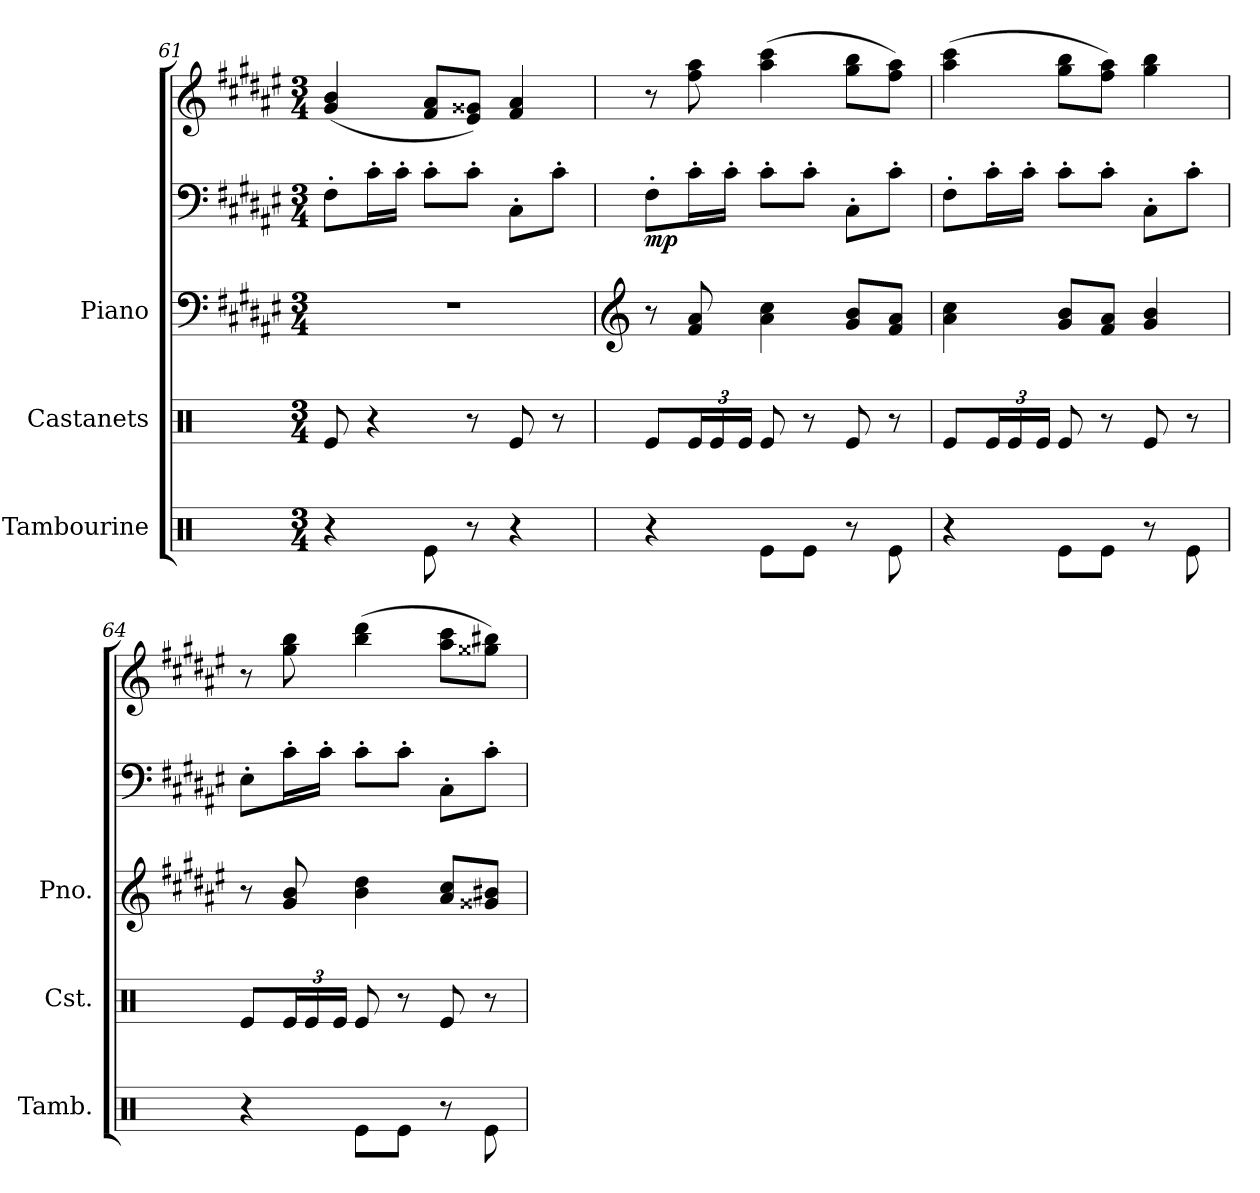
**kern	**kern	**kern	**kern	**kern	**dynam
*part3	*part2	*part1	*part1	*part1	*part1
*staff5	*staff4	*staff3	*staff2	*staff1	*staff1/2/3
*I"Tambourine	*I"Castanets	*I"Piano	*	*	*
*I'Tamb.	*I'Cst.	*I'Pno.	*	*	*
!!LO:LB:g=z
*clefX	*clefX	*clefF4	*clefF4	*clefG2	*
*k[]	*k[]	*k[f#c#g#d#a#e#]	*k[f#c#g#d#a#e#]	*k[f#c#g#d#a#e#]	*
*M3/4	*M3/4	*M3/4	*M3/4	*M3/4	*
=61	=61	=61	=61	=61	=61
4r	8Re/	2.r	8F#'\L	(<4g#/ 4b/	.
.	4r	.	16c#'\L	.	.
.	.	.	16c#'\JJ	.	.
8Re\	.	.	8c#'\L	8f#/ 8a#/L	.
8r	8r	.	8c#'\J	8e#/ 8g##X/J)	.
4r	8Re/	.	8C#'\L	4f#/ 4a#/	.
.	8r	.	8c#'\J	.	.
=62	=62	=62	=62	=62	=62
*	*	*clefG2	*	*	*
!	!	!	!	!	!LO:DY:b=2
4r	8Re/L	8r	8F#'\L	8r	mp
*	*Xbrackettup	*	*	*	*
!	!	!	!	!	!LO:DY:b=3
!	!	!	!	!	!LO:DY:n=1:b
.	24Re/L	8f#/ 8a#/	16c#'\L	8ff#\ 8aa#\	mf mf
.	24Re/	.	.	.	.
.	.	.	16c#'\JJ	.	.
.	24Re/JJ	.	.	.	.
8Re\L	8Re/	4a#\ 4cc#\	8c#'\L	(>4aa#\ 4ccc#\	.
8Re\J	8r	.	8c#'\J	.	.
8r	8Re/	8g#/ 8b/L	8C#'\L	8gg#\ 8bb\L	.
8Re\	8r	8f#/ 8a#/J	8c#'\J	8ff#\ 8aa#\J)	.
=63	=63	=63	=63	=63	=63
4r	8Re/L	4a#\ 4cc#\	8F#'\L	(>4aa#\ 4ccc#\	.
.	24Re/L	.	16c#'\L	.	.
.	24Re/	.	.	.	.
.	.	.	16c#'\JJ	.	.
.	24Re/JJ	.	.	.	.
8Re\L	8Re/	8g#/ 8b/L	8c#'\L	8gg#\ 8bb\L	.
8Re\J	8r	8f#/ 8a#/J	8c#'\J	8ff#\ 8aa#\J)	.
8r	8Re/	4g#/ 4b/	8C#'\L	4gg#\ 4bb\	.
8Re\	8r	.	8c#'\J	.	.
=64	=64	=64	=64	=64	=64
4r	8Re/L	8r	8E#'\L	8r	.
.	24Re/L	8g#/ 8b/	16c#'\L	8gg#\ 8bb\	.
.	24Re/	.	.	.	.
.	.	.	16c#'\JJ	.	.
.	24Re/JJ	.	.	.	.
8Re\L	8Re/	4b\ 4dd#\	8c#'\L	(>4bb\ 4ddd#\	.
8Re\J	8r	.	8c#'\J	.	.
8r	8Re/	8a#/ 8cc#/L	8C#'\L	8aa#\ 8ccc#\L	.
8Re\	8r	8g##X/ 8b#X/J	8c#'\J	8gg##X\ 8bb#X\J)	.
=	=	=	=	=	=
*-	*-	*-	*-	*-	*-
